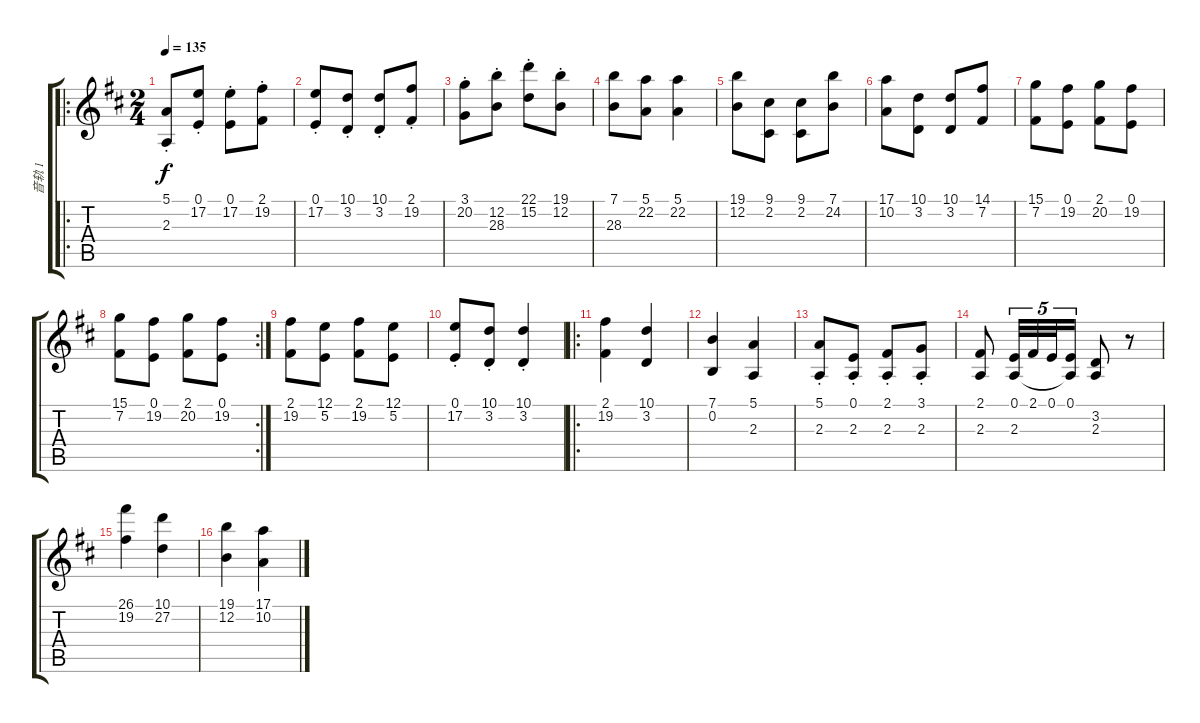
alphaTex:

\track ("音轨 1" "音轨 1") {instrument acousticgrandpiano}
\staff {score tabs}
\tuning (E4 B3 G3 D3 A2 E2) {hide}
\ro
\ts (2 4)
\tempo 135
\clef g2
\ks d
(5.1{st} 2.3{st}).8{dy f} (0.1{st} 17.2{st}).8 (0.1{st} 17.2{st}).8 (2.1{st} 19.2{st}).8 |
(0.1{st} 17.2{st}).8 (10.1{st} 3.2{st}).8 (10.1{st} 3.2{st}).8 (2.1{st} 19.2{st}).8 |
(3.1{st} 20.2{st}).8 (12.2{st} 28.3{st}).8 (22.1{st} 15.2{st}).8 (19.1{st} 12.2{st}).8 |
(7.1 28.3).8 (5.1 22.2).8 (5.1 22.2).4 |
(19.1 12.2).8 (9.1 2.2).8 (9.1 2.2).8 (7.1 24.2).8 |
(17.1 10.2).8 (10.1 3.2).8 (10.1 3.2).8 (14.1 7.2).8 |
(15.1 7.2).8 (0.1 19.2).8 (2.1 20.2).8 (0.1 19.2).8 |
\rc 2
(15.1 7.2).8 (0.1 19.2).8 (2.1 20.2).8 (0.1 19.2).8 |
(2.1 19.2).8 (12.1 5.2).8 (2.1 19.2).8 (12.1 5.2).8 |
(0.1{st} 17.2{st}).8 (10.1{st} 3.2{st}).8 (10.1{st} 3.2{st}).4 |
\ro
(2.1 19.2).4 (10.1 3.2).4 |
(7.1 0.2).4 (5.1 2.3).4 |
(5.1{st} 2.3{st}).8 (0.1{st} 2.3{st}).8 (2.1{st} 2.3{st}).8 (3.1{st} 2.3{st}).8 |
(2.1 2.3).8 (0.1 2.3).32{tu (5 4)} 2.1.32{tu (5 4)} 0.1.32{tu (5 4)} (0.1 2.3{t}).16{tu (5 4)} (3.2 2.3).8 r.8 |
(26.1 19.2).4 (10.1 27.2).4 |
(19.1 12.2).4{txt " "} (17.1 10.2).4
